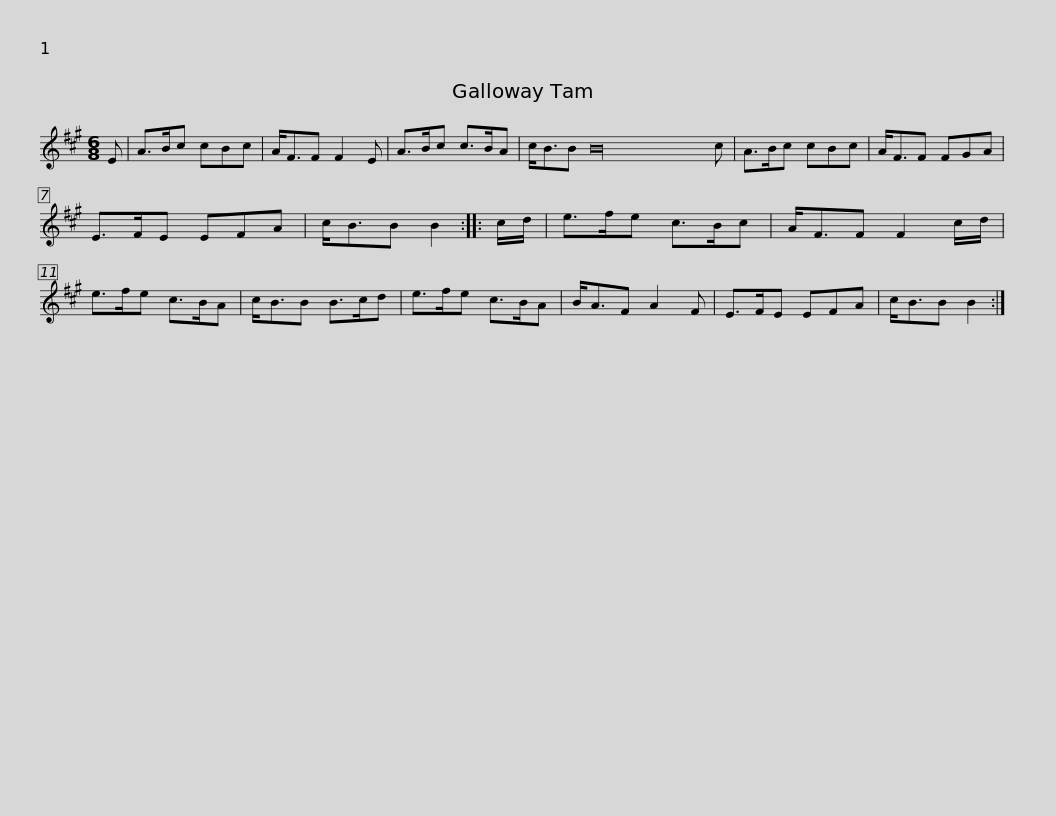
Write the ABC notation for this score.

X:1
L:1/8
M:6/8
I:linebreak $
K:A
V:1 treble
V:1
 E | A>Bc cBc | A<FF F2 E | A>Bc c>BA | c<BB B32 c | %5
 A>Bc cBc | A<FF FGA |$ E>FE EFA | c<BB B2 :: c/d/ | %10
 e>fe c>Bc | A<FF F2 c/d/ | e>fe c>BA | c<BB B>cd |$ e>fe c>BA | %15
 B<AF A2 F | E>FE EFA | c<BB B2 :| %18
